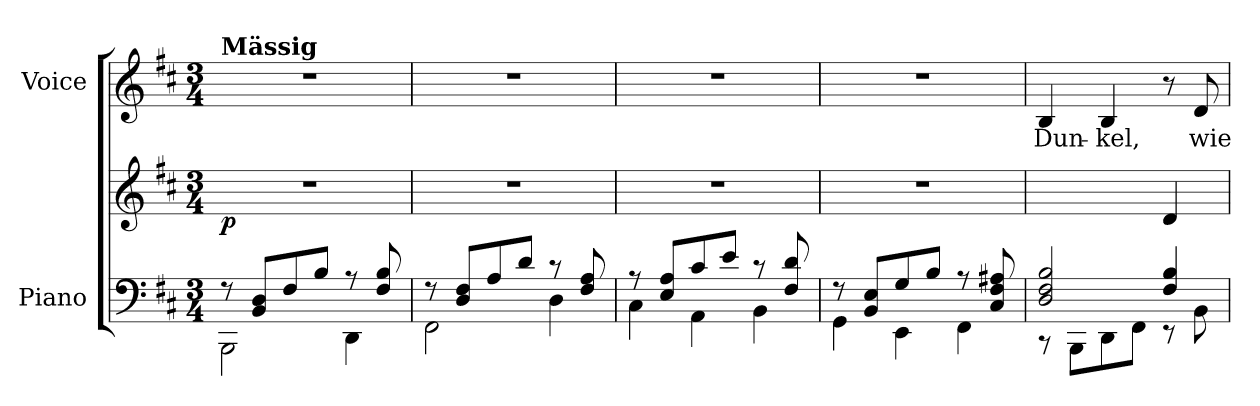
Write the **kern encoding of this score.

**kern	**kern	**dynam	**kern	**text
*part2	*part2	*part2	*part1	*part1
*staff3	*staff2	*staff2/3	*staff1	*staff1
*I"Piano	*	*	*I"Voice	*
*I'Pno	*	*	*	*
*clefF4	*clefG2	*	*clefG2	*
*k[f#c#]	*k[f#c#]	*	*k[f#c#]	*
*M3/4	*M3/4	*	*M3/4	*
=1	=1	=1	=1	=1
*^	*	*	*	*
!	!	!	!	!LO:TX:a:B:t=Mässig	!
!	!	!	!LO:DY:b	!	!
8r	2BBB\	2.r	p	2.r	.
8BB/ 8D/L	.	.	.	.	.
8F#/	.	.	.	.	.
8B/J	.	.	.	.	.
8r	4DD\	.	.	.	.
8F#/ 8B/	.	.	.	.	.
=2	=2	=2	=2	=2	=2
8r	2FF#\	2.r	.	2.r	.
8D/ 8F#/L	.	.	.	.	.
8A/	.	.	.	.	.
8d/J	.	.	.	.	.
8r	4D\	.	.	.	.
8F#/ 8A/	.	.	.	.	.
=3	=3	=3	=3	=3	=3
8r	4C#\	2.r	.	2.r	.
8E/ 8A/L	.	.	.	.	.
8c#/	4AA\	.	.	.	.
8e/J	.	.	.	.	.
8r	4BB\	.	.	.	.
8F#/ 8d/	.	.	.	.	.
=4	=4	=4	=4	=4	=4
8r	4GG\	2.r	.	2.r	.
8BB/ 8E/L	.	.	.	.	.
8G/	4EE\	.	.	.	.
8B/J	.	.	.	.	.
8r	4FF#\	.	.	.	.
8C#/ 8F#/ 8A#X/	.	.	.	.	.
=5	=5	=5	=5	=5	=5
2D/ 2F#/ 2B/	8r	2ryy	.	4B/	Dun-
.	8BBB\L	.	.	.	.
.	8DD\	.	.	4B/	-kel,
.	8FF#\J	.	.	.	.
4F#/ 4B/	8r	4d/	.	8r	.
.	8BB\	.	.	8d/	wie
*v	*v	*	*	*	*
=	=	=	=	=
*-	*-	*-	*-	*-
